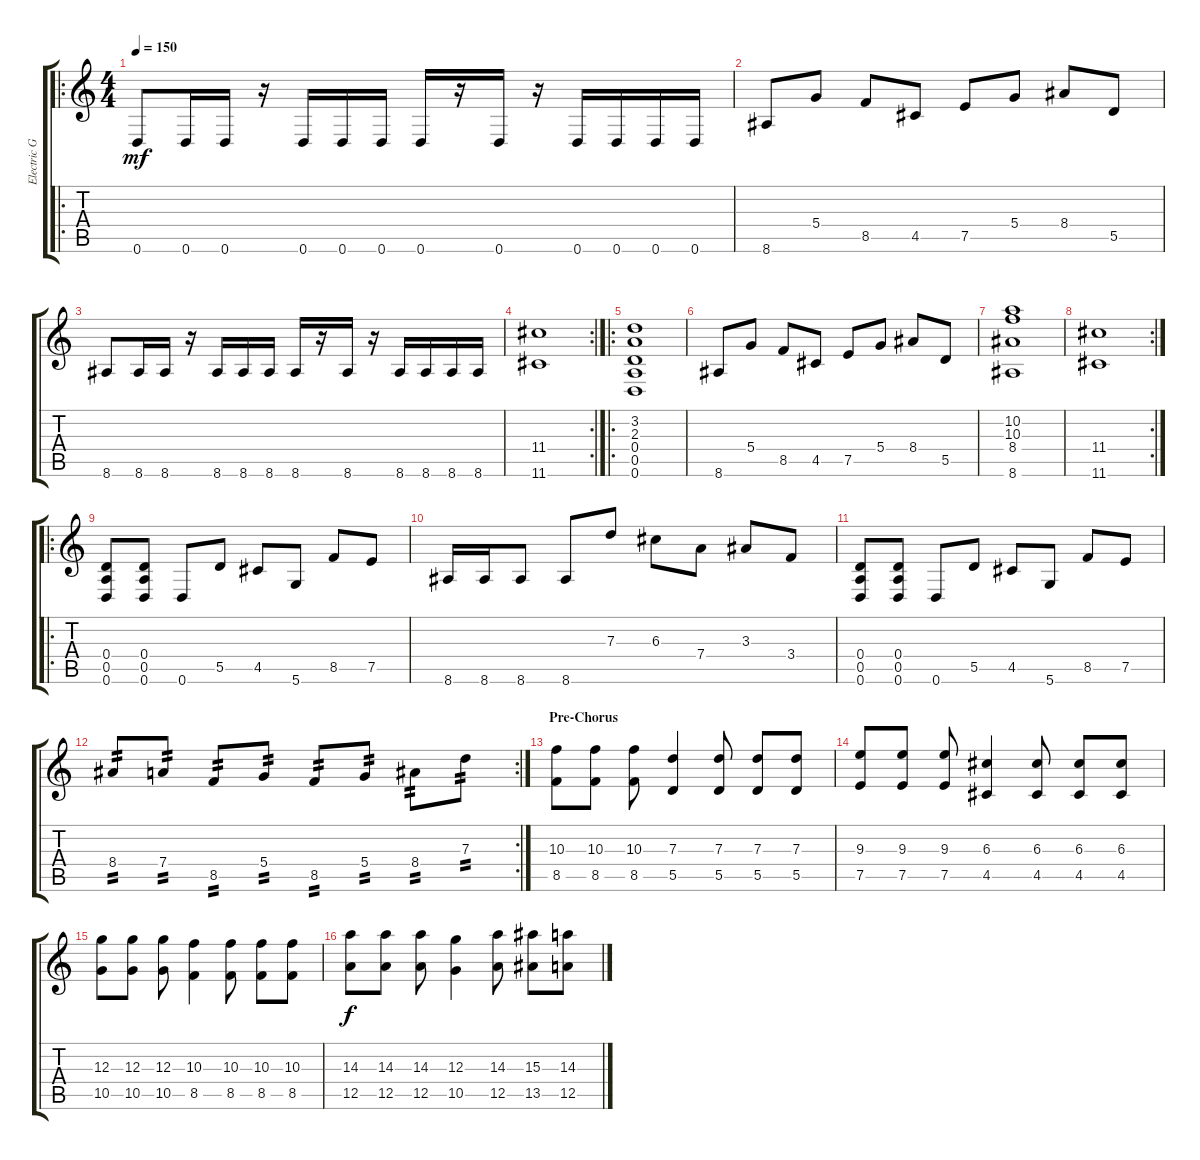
\track ("Electric Guitar 1" "Electric G") {instrument distortionguitar}
\staff {score tabs}
\tuning (E4 B3 G3 D3 A2 D2) {hide}
\ro
\ts (4 4)
\tempo 150
\clef g2
\ks c
0.6.8{dy mf} 0.6.16 0.6.16 r.16 0.6.16 0.6.16 0.6.16 0.6.16 r.16 0.6.16 r.16 0.6.16 0.6.16 0.6.16 0.6.16 |
8.6.8 5.4.8 8.5.8 4.5.8 7.5.8 5.4.8 8.4.8 5.5.8 |
8.6.8 8.6.16 8.6.16 r.16 8.6.16 8.6.16 8.6.16 8.6.16 r.16 8.6.16 r.16 8.6.16 8.6.16 8.6.16 8.6.16 |
\rc 2
(11.4 11.6).1 |
\ro
(3.2 2.3 0.4 0.5 0.6).1 |
8.6.8 5.4.8 8.5.8 4.5.8 7.5.8 5.4.8 8.4.8 5.5.8 |
(10.2 10.3 8.4 8.6).1 |
\rc 2
(11.4 11.6).1 |
\ro
(0.4 0.5 0.6).8 (0.4 0.5 0.6).8 0.6.8 5.5.8 4.5.8 5.6.8 8.5.8 7.5.8 |
8.6.16 8.6.16 8.6.8 8.6.8 7.3.8 6.3.8 7.4.8 3.3.8 3.4.8 |
(0.4 0.5 0.6).8 (0.4 0.5 0.6).8 0.6.8 5.5.8 4.5.8 5.6.8 8.5.8 7.5.8 |
\rc 2
8.4.8{tp 2} 7.4.8{tp 2} 8.5.8{tp 2} 5.4.8{tp 2} 8.5.8{tp 2} 5.4.8{tp 2} 8.4.8{tp 2} 7.3.8{tp 2} |
\section ("" "Pre-Chorus")
(10.3 8.5).8 (10.3 8.5).8 (10.3 8.5).8 (7.3 5.5).4 (7.3 5.5).8 (7.3 5.5).8 (7.3 5.5).8 |
(9.3 7.5).8 (9.3 7.5).8 (9.3 7.5).8 (6.3 4.5).4 (6.3 4.5).8 (6.3 4.5).8 (6.3 4.5).8 |
(12.3 10.5).8 (12.3 10.5).8 (12.3 10.5).8 (10.3 8.5).4 (10.3 8.5).8 (10.3 8.5).8 (10.3 8.5).8 |
(14.3 12.5).8{dy f} (14.3 12.5).8 (14.3 12.5).8 (12.3 10.5).4 (14.3 12.5).8 (15.3 13.5).8 (14.3 12.5).8
